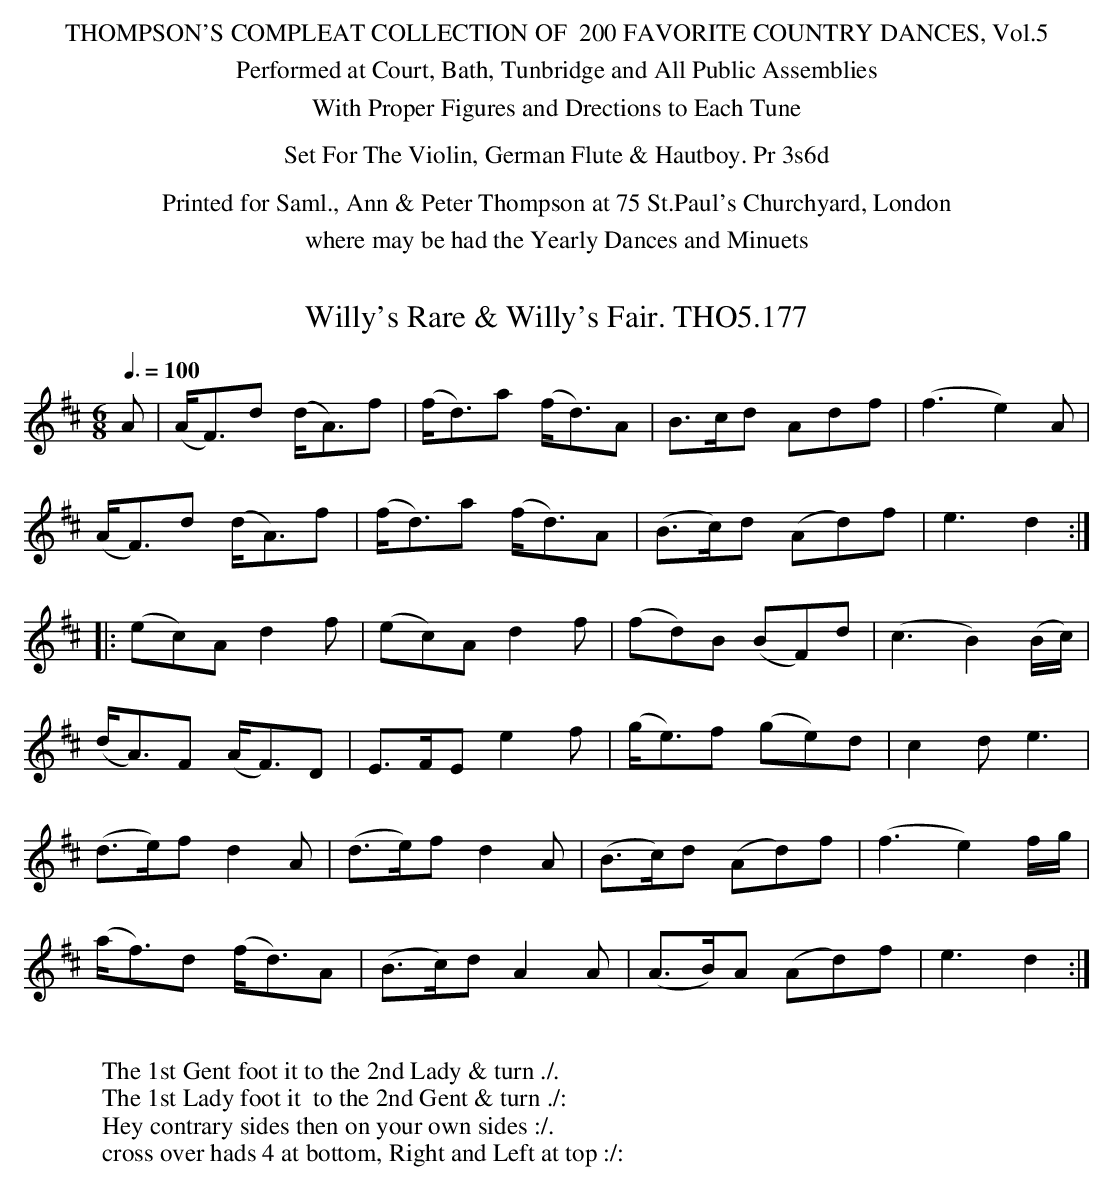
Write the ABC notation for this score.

X:1
T:Willy's Rare & Willy's Fair. THO5.177
M:6/8
L:1/8
Q:3/8=100
K:D
A|(A<F)d (d<A)f|(f<d)a (f<d)A|B>cd Adf|(f3-e2)A|
(A<F)d (d<A)f|(f<d)a (f<d)A|(B>c)d (Ad)f|e3 d2:|
|:(ec)A d2f|(ec)A d2f|(fd)B (BF)d|(c3 B2) (B/c/)|
(d<A)F (A<F)D|E>FE e2f|(g<e)f (ge)d|c2 d e3|
(d>e)f d2A|(d>e)f d2A|(B>c)d (Ad)f|(f3 e2)f/g/|
(a<f)d (f<d)A|(B>c)d A2A|(A>B)A (Ad)f|e3 d2:|
W:
W:The 1st Gent foot it to the 2nd Lady & turn ./.
W:The 1st Lady foot it  to the 2nd Gent & turn ./:
W:Hey contrary sides then on your own sides :/.
W:cross over hads 4 at bottom, Right and Left at top :/:
